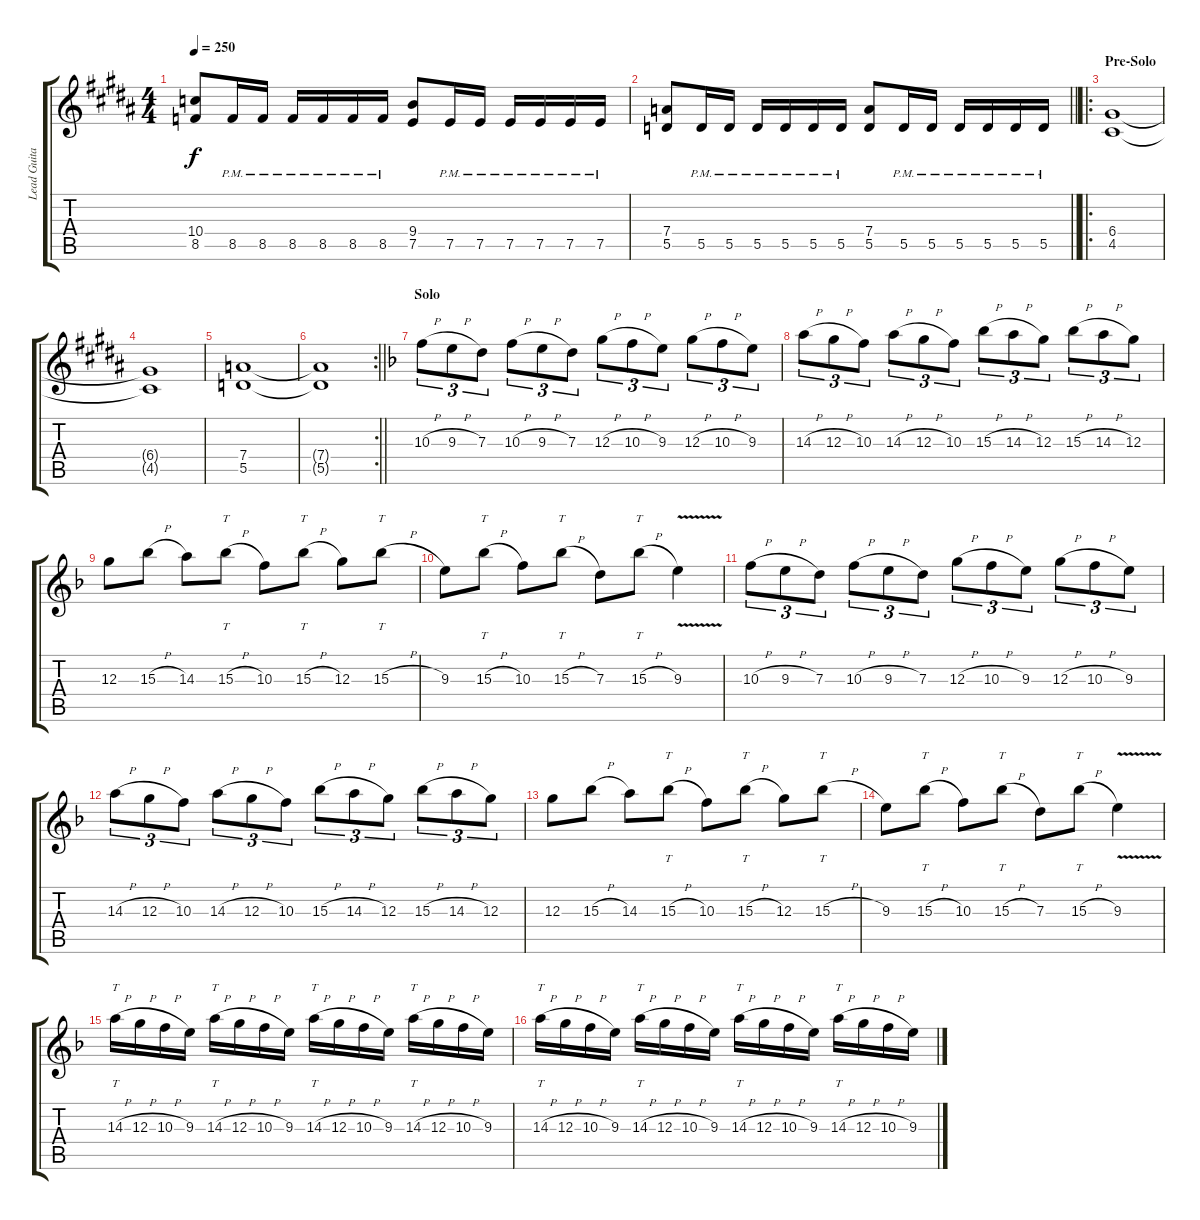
\track ("Lead Guitar" "Lead Guita") {instrument distortionguitar}
\staff {score tabs}
\tuning (E4 B3 G3 D3 A2 E2) {hide}
\ts (4 4)
\tempo 250
\clef g2
\ks b
(10.4 8.5).8{dy f} 8.5{pm}.16 8.5{pm}.16 8.5{pm}.16 8.5{pm}.16 8.5{pm}.16 8.5{pm}.16 (9.4 7.5).8 7.5{pm}.16 7.5{pm}.16 7.5{pm}.16 7.5{pm}.16 7.5{pm}.16 7.5{pm}.16 |
\barLineRight lightlight
\ks g#minor
(7.4 5.5).8 5.5{pm}.16 5.5{pm}.16 5.5{pm}.16 5.5{pm}.16 5.5{pm}.16 5.5{pm}.16 (7.4 5.5).8 5.5{pm}.16 5.5{pm}.16 5.5{pm}.16 5.5{pm}.16 5.5{pm}.16 5.5{pm}.16 |
\ro
\section ("" "Pre-Solo")
\ks b
(6.4 4.5).1 |
\ks g#minor
(6.4{t} 4.5{t}).1 |
\ks b
(7.4 5.5).1 |
\rc 2
\barLineRight lightlight
\ks g#minor
(7.4{t} 5.5{t}).1 |
\section ("" "Solo")
\ks f
10.3{h}.8{tu (3 2)} 9.3{h}.8{tu (3 2)} 7.3.8{tu (3 2)} 10.3{h}.8{tu (3 2)} 9.3{h}.8{tu (3 2)} 7.3.8{tu (3 2)} 12.3{h}.8{tu (3 2)} 10.3{h}.8{tu (3 2)} 9.3.8{tu (3 2)} 12.3{h}.8{tu (3 2)} 10.3{h}.8{tu (3 2)} 9.3.8{tu (3 2)} |
14.3{h}.8{tu (3 2)} 12.3{h}.8{tu (3 2)} 10.3.8{tu (3 2)} 14.3{h}.8{tu (3 2)} 12.3{h}.8{tu (3 2)} 10.3.8{tu (3 2)} 15.3{h}.8{tu (3 2)} 14.3{h}.8{tu (3 2)} 12.3.8{tu (3 2)} 15.3{h}.8{tu (3 2)} 14.3{h}.8{tu (3 2)} 12.3.8{tu (3 2)} |
12.3.8 15.3{h}.8 14.3.8 15.3{h}.8{tt} 10.3.8 15.3{h}.8{tt} 12.3.8 15.3{h}.8{tt} |
9.3.8 15.3{h}.8{tt} 10.3.8 15.3{h}.8{tt} 7.3.8 15.3{h}.8{tt} 9.3{v}.4 |
10.3{h}.8{tu (3 2)} 9.3{h}.8{tu (3 2)} 7.3.8{tu (3 2)} 10.3{h}.8{tu (3 2)} 9.3{h}.8{tu (3 2)} 7.3.8{tu (3 2)} 12.3{h}.8{tu (3 2)} 10.3{h}.8{tu (3 2)} 9.3.8{tu (3 2)} 12.3{h}.8{tu (3 2)} 10.3{h}.8{tu (3 2)} 9.3.8{tu (3 2)} |
14.3{h}.8{tu (3 2)} 12.3{h}.8{tu (3 2)} 10.3.8{tu (3 2)} 14.3{h}.8{tu (3 2)} 12.3{h}.8{tu (3 2)} 10.3.8{tu (3 2)} 15.3{h}.8{tu (3 2)} 14.3{h}.8{tu (3 2)} 12.3.8{tu (3 2)} 15.3{h}.8{tu (3 2)} 14.3{h}.8{tu (3 2)} 12.3.8{tu (3 2)} |
12.3.8 15.3{h}.8 14.3.8 15.3{h}.8{tt} 10.3.8 15.3{h}.8{tt} 12.3.8 15.3{h}.8{tt} |
9.3.8 15.3{h}.8{tt} 10.3.8 15.3{h}.8{tt} 7.3.8 15.3{h}.8{tt} 9.3{v}.4 |
14.3{h}.16{tt} 12.3{h}.16 10.3{h}.16 9.3.16 14.3{h}.16{tt} 12.3{h}.16 10.3{h}.16 9.3.16 14.3{h}.16{tt} 12.3{h}.16 10.3{h}.16 9.3.16 14.3{h}.16{tt} 12.3{h}.16 10.3{h}.16 9.3.16 |
14.3{h}.16{tt} 12.3{h}.16 10.3{h}.16 9.3.16 14.3{h}.16{tt} 12.3{h}.16 10.3{h}.16 9.3.16 14.3{h}.16{tt} 12.3{h}.16 10.3{h}.16 9.3.16 14.3{h}.16{tt} 12.3{h}.16 10.3{h}.16 9.3.16
